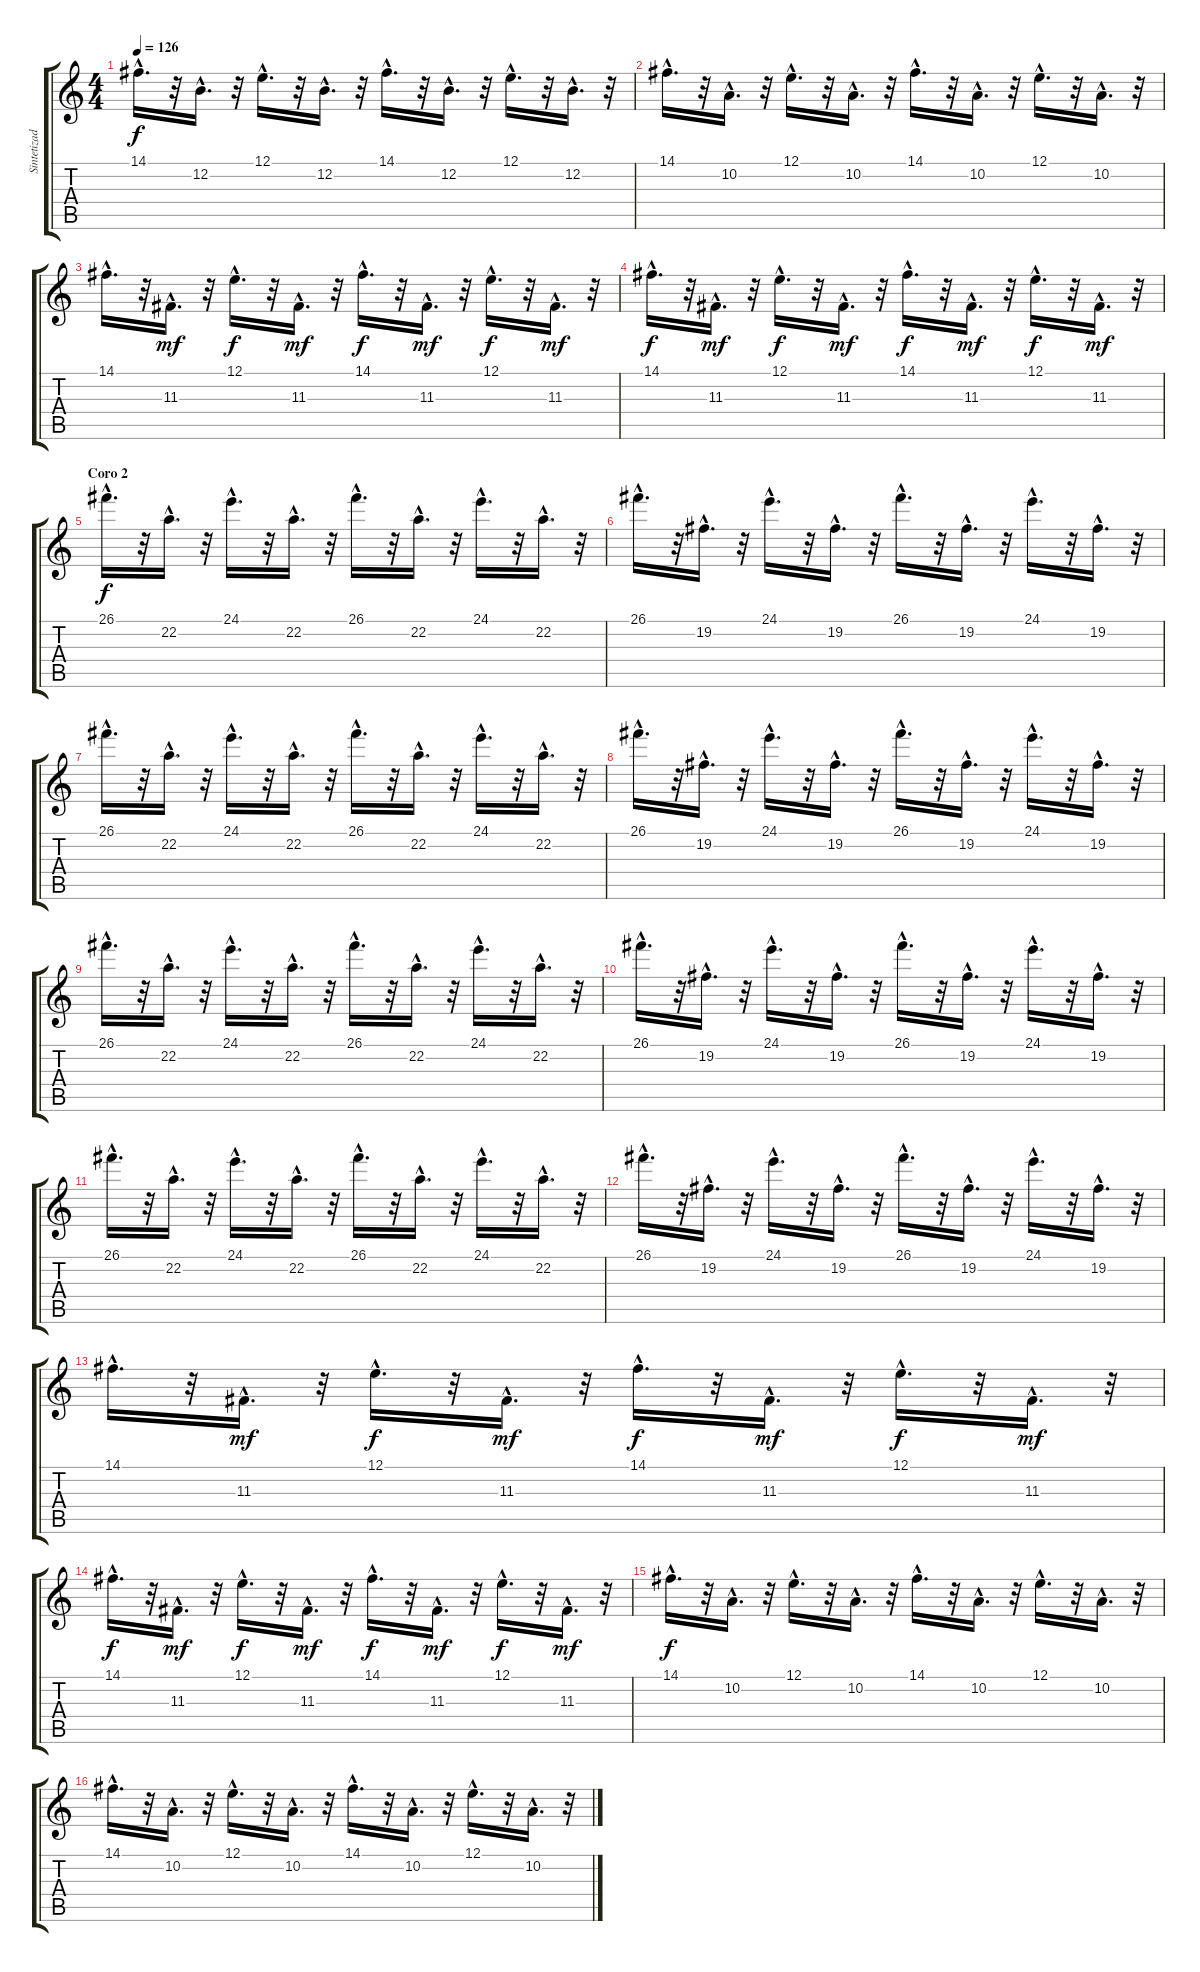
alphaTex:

\track ("SintetizadoR 2" "Sintetizad") {instrument lead1square}
\staff {score tabs}
\tuning (E4 B3 G3 D3 A2 E2) {hide}
\ts (4 4)
\tempo 126
\clef g2
\ks c
14.1{hac}.16{d dy f} r.32 12.2{hac}.16{d} r.32 12.1{hac}.16{d} r.32 12.2{hac}.16{d} r.32 14.1{hac}.16{d} r.32 12.2{hac}.16{d} r.32 12.1{hac}.16{d} r.32 12.2{hac}.16{d} r.32 |
14.1{hac}.16{d} r.32 10.2{hac}.16{d} r.32 12.1{hac}.16{d} r.32 10.2{hac}.16{d} r.32 14.1{hac}.16{d} r.32 10.2{hac}.16{d} r.32 12.1{hac}.16{d} r.32 10.2{hac}.16{d} r.32 |
14.1{hac}.16{d} r.32 11.3{hac}.16{d dy mf} r.32 12.1{hac}.16{d dy f} r.32 11.3{hac}.16{d dy mf} r.32 14.1{hac}.16{d dy f} r.32 11.3{hac}.16{d dy mf} r.32 12.1{hac}.16{d dy f} r.32 11.3{hac}.16{d dy mf} r.32 |
14.1{hac}.16{d dy f} r.32 11.3{hac}.16{d dy mf} r.32 12.1{hac}.16{d dy f} r.32 11.3{hac}.16{d dy mf} r.32 14.1{hac}.16{d dy f} r.32 11.3{hac}.16{d dy mf} r.32 12.1{hac}.16{d dy f} r.32 11.3{hac}.16{d dy mf} r.32 |
\section ("" "Coro 2")
26.1{hac}.16{d dy f} r.32 22.2{hac}.16{d} r.32 24.1{hac}.16{d} r.32 22.2{hac}.16{d} r.32 26.1{hac}.16{d} r.32 22.2{hac}.16{d} r.32 24.1{hac}.16{d} r.32 22.2{hac}.16{d} r.32 |
26.1{hac}.16{d} r.32 19.2{hac}.16{d} r.32 24.1{hac}.16{d} r.32 19.2{hac}.16{d} r.32 26.1{hac}.16{d} r.32 19.2{hac}.16{d} r.32 24.1{hac}.16{d} r.32 19.2{hac}.16{d} r.32 |
26.1{hac}.16{d} r.32 22.2{hac}.16{d} r.32 24.1{hac}.16{d} r.32 22.2{hac}.16{d} r.32 26.1{hac}.16{d} r.32 22.2{hac}.16{d} r.32 24.1{hac}.16{d} r.32 22.2{hac}.16{d} r.32 |
26.1{hac}.16{d} r.32 19.2{hac}.16{d} r.32 24.1{hac}.16{d} r.32 19.2{hac}.16{d} r.32 26.1{hac}.16{d} r.32 19.2{hac}.16{d} r.32 24.1{hac}.16{d} r.32 19.2{hac}.16{d} r.32 |
26.1{hac}.16{d} r.32 22.2{hac}.16{d} r.32 24.1{hac}.16{d} r.32 22.2{hac}.16{d} r.32 26.1{hac}.16{d} r.32 22.2{hac}.16{d} r.32 24.1{hac}.16{d} r.32 22.2{hac}.16{d} r.32 |
26.1{hac}.16{d} r.32 19.2{hac}.16{d} r.32 24.1{hac}.16{d} r.32 19.2{hac}.16{d} r.32 26.1{hac}.16{d} r.32 19.2{hac}.16{d} r.32 24.1{hac}.16{d} r.32 19.2{hac}.16{d} r.32 |
26.1{hac}.16{d} r.32 22.2{hac}.16{d} r.32 24.1{hac}.16{d} r.32 22.2{hac}.16{d} r.32 26.1{hac}.16{d} r.32 22.2{hac}.16{d} r.32 24.1{hac}.16{d} r.32 22.2{hac}.16{d} r.32 |
26.1{hac}.16{d} r.32 19.2{hac}.16{d} r.32 24.1{hac}.16{d} r.32 19.2{hac}.16{d} r.32 26.1{hac}.16{d} r.32 19.2{hac}.16{d} r.32 24.1{hac}.16{d} r.32 19.2{hac}.16{d} r.32 |
14.1{hac}.16{d} r.32 11.3{hac}.16{d dy mf} r.32 12.1{hac}.16{d dy f} r.32 11.3{hac}.16{d dy mf} r.32 14.1{hac}.16{d dy f} r.32 11.3{hac}.16{d dy mf} r.32 12.1{hac}.16{d dy f} r.32 11.3{hac}.16{d dy mf} r.32 |
14.1{hac}.16{d dy f} r.32 11.3{hac}.16{d dy mf} r.32 12.1{hac}.16{d dy f} r.32 11.3{hac}.16{d dy mf} r.32 14.1{hac}.16{d dy f} r.32 11.3{hac}.16{d dy mf} r.32 12.1{hac}.16{d dy f} r.32 11.3{hac}.16{d dy mf} r.32 |
14.1{hac}.16{d dy f} r.32 10.2{hac}.16{d} r.32 12.1{hac}.16{d} r.32 10.2{hac}.16{d} r.32 14.1{hac}.16{d} r.32 10.2{hac}.16{d} r.32 12.1{hac}.16{d} r.32 10.2{hac}.16{d} r.32 |
14.1{hac}.16{d} r.32 10.2{hac}.16{d} r.32 12.1{hac}.16{d} r.32 10.2{hac}.16{d} r.32 14.1{hac}.16{d} r.32 10.2{hac}.16{d} r.32 12.1{hac}.16{d} r.32 10.2{hac}.16{d} r.32
